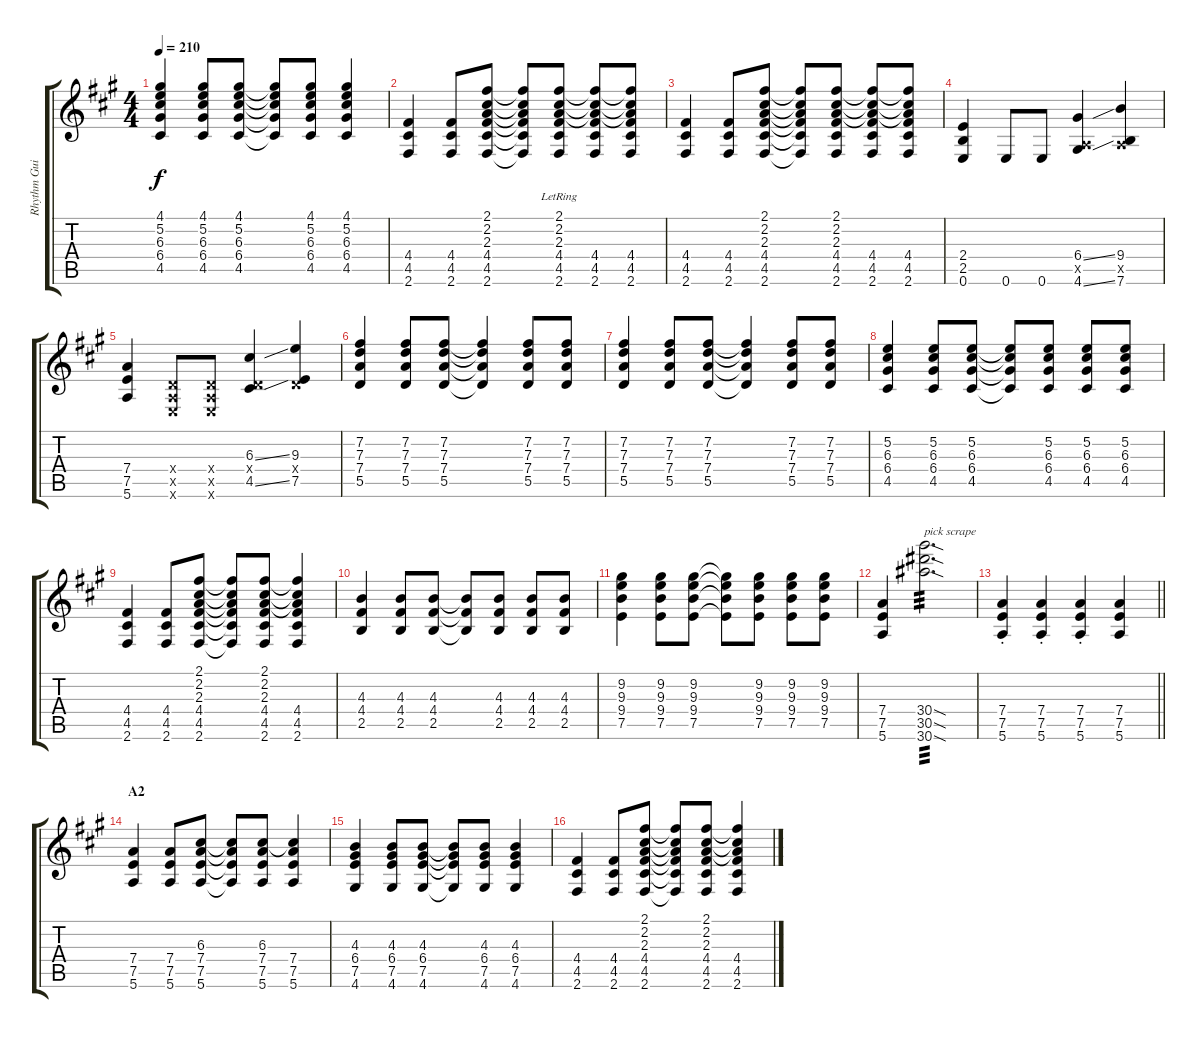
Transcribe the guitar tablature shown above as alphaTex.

\track ("Rhythm Guitar" "Rhythm Gui") {instrument overdrivenguitar}
\staff {score tabs}
\tuning (E4 B3 G3 D3 A2 E2) {hide}
\ts (4 4)
\tempo 210
\clef g2
\ks a
(4.1 5.2 6.3 6.4 4.5).4{dy f} (4.1 5.2 6.3 6.4 4.5).8 (4.1 5.2 6.3 6.4 4.5).8 (4.1{t} 5.2{t} 6.3{t} 6.4{t} 4.5{t}).8 (4.1 5.2 6.3 6.4 4.5).8 (4.1 5.2 6.3 6.4 4.5).4 |
(4.4 4.5 2.6).4 (4.4 4.5 2.6).8 (2.1 2.2 2.3 4.4 4.5 2.6).8 (2.1{t} 2.2{t} 2.3{t} 4.4{t} 4.5{t} 2.6{t}).8 (2.1{lr} 2.2{lr} 2.3{lr} 4.4 4.5 2.6).8 (2.1{t} 2.2{t} 2.3{t} 4.4 4.5 2.6).8 (2.1{t} 2.2{t} 2.3{t} 4.4 4.5 2.6).8 |
(4.4 4.5 2.6).4 (4.4 4.5 2.6).8 (2.1 2.2 2.3 4.4 4.5 2.6).8 (2.1{t} 2.2{t} 2.3{t} 4.4{t} 4.5{t} 2.6{t}).8 (2.1 2.2 2.3 4.4 4.5 2.6).8 (2.1{t} 2.2{t} 2.3{t} 4.4 4.5 2.6).8 (2.1{t} 2.2{t} 2.3{t} 4.4 4.5 2.6).8 |
(2.4 2.5 0.6).4 0.6.8 0.6.8 (6.4{ss} 0.5{x} 4.6{ss}).4 (9.4 0.5{x} 7.6).4 |
(7.4 7.5 5.6).4 (0.4{x} 0.5{x} 0.6{x}).8 (0.4{x} 0.5{x} 0.6{x}).8 (6.3{ss} 0.4{x} 4.5{ss}).4 (9.3 0.4{x} 7.5).4 |
(7.2 7.3 7.4 5.5).4 (7.2 7.3 7.4 5.5).8 (7.2 7.3 7.4 5.5).8 (7.2{t} 7.3{t} 7.4{t} 5.5{t}).4 (7.2 7.3 7.4 5.5).8 (7.2 7.3 7.4 5.5).8 |
(7.2 7.3 7.4 5.5).4 (7.2 7.3 7.4 5.5).8 (7.2 7.3 7.4 5.5).8 (7.2{t} 7.3{t} 7.4{t} 5.5{t}).4 (7.2 7.3 7.4 5.5).8 (7.2 7.3 7.4 5.5).8 |
(5.2 6.3 6.4 4.5).4 (5.2 6.3 6.4 4.5).8 (5.2 6.3 6.4 4.5).8 (5.2{t} 6.3{t} 6.4{t} 4.5{t}).8 (5.2 6.3 6.4 4.5).8 (5.2 6.3 6.4 4.5).8 (5.2 6.3 6.4 4.5).8 |
(4.4 4.5 2.6).4 (4.4 4.5 2.6).8 (2.1 2.2 2.3 4.4 4.5 2.6).8 (2.1{t} 2.2{t} 2.3{t} 4.4{t} 4.5{t} 2.6{t}).8 (2.1 2.2 2.3 4.4 4.5 2.6).8 (2.1{t} 2.2{t} 2.3{t} 4.4 4.5 2.6).4 |
(4.3 4.4 2.5).4 (4.3 4.4 2.5).8 (4.3 4.4 2.5).8 (4.3{t} 4.4{t} 2.5{t}).8 (4.3 4.4 2.5).8 (4.3 4.4 2.5).8 (4.3 4.4 2.5).8 |
(9.2 9.3 9.4 7.5).4 (9.2 9.3 9.4 7.5).8 (9.2 9.3 9.4 7.5).8 (9.2{t} 9.3{t} 9.4{t} 7.5{t}).8 (9.2 9.3 9.4 7.5).8 (9.2 9.3 9.4 7.5).8 (9.2 9.3 9.4 7.5).8 |
(7.4 7.5 5.6).4 (30.4{sod} 30.5{sod} 30.6{sod}).2{d txt "pick scrape" tp 3} |
\barLineRight lightlight
(7.4{st} 7.5{st} 5.6{st}).4 (7.4{st} 7.5{st} 5.6{st}).4 (7.4{st} 7.5{st} 5.6{st}).4 (7.4 7.5 5.6).4 |
\section ("" "A2")
(7.4 7.5 5.6).4 (7.4 7.5 5.6).8 (6.3 7.4 7.5 5.6).8 (6.3{t} 7.4{t} 7.5{t} 5.6{t}).8 (6.3 7.4 7.5 5.6).8 (6.3{t} 7.4 7.5 5.6).4 |
(4.3 6.4 7.5 4.6).4 (4.3 6.4 7.5 4.6).8 (4.3 6.4 7.5 4.6).8 (4.3{t} 6.4{t} 7.5{t} 4.6{t}).8 (4.3 6.4 7.5 4.6).8 (4.3 6.4 7.5 4.6).4 |
(4.4 4.5 2.6).4 (4.4 4.5 2.6).8 (2.1 2.2 2.3 4.4 4.5 2.6).8 (2.1{t} 2.2{t} 2.3{t} 4.4{t} 4.5{t} 2.6{t}).8 (2.1 2.2 2.3 4.4 4.5 2.6).8 (2.1{t} 2.2{t} 2.3{t} 4.4 4.5 2.6).4
